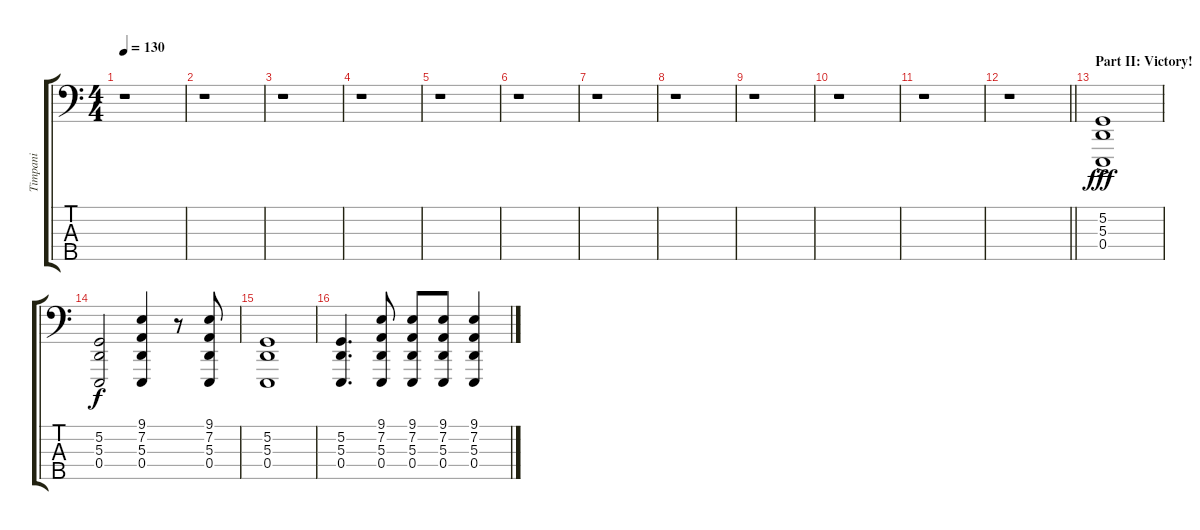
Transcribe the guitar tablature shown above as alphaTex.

\track ("Timpani" "Timpani") {instrument timpani}
\staff {score tabs}
\tuning (G2 D2 A1 E1 B0) {hide}
\ts (4 4)
\tempo 130
\clef f4
\ks c
r.1{dy p} |
r.1 |
r.1 |
r.1 |
r.1 |
r.1 |
r.1 |
r.1 |
r.1 |
r.1 |
r.1 |
\barLineRight lightlight
r.1 |
\section ("" "Part II: Victory! ")
(5.2{ac} 5.3{ac} 0.4{ac}).1{dy fff volume 16 balance 1 instrument timpani} |
(5.2 5.3 0.4).2{dy f} (9.1 7.2 5.3 0.4).4 r.8 (9.1 7.2 5.3 0.4).8 |
(5.2 5.3 0.4).1 |
(5.2 5.3 0.4).4{d} (9.1 7.2 5.3 0.4).8 (9.1 7.2 5.3 0.4).8 (9.1 7.2 5.3 0.4).8 (9.1 7.2 5.3 0.4).4
